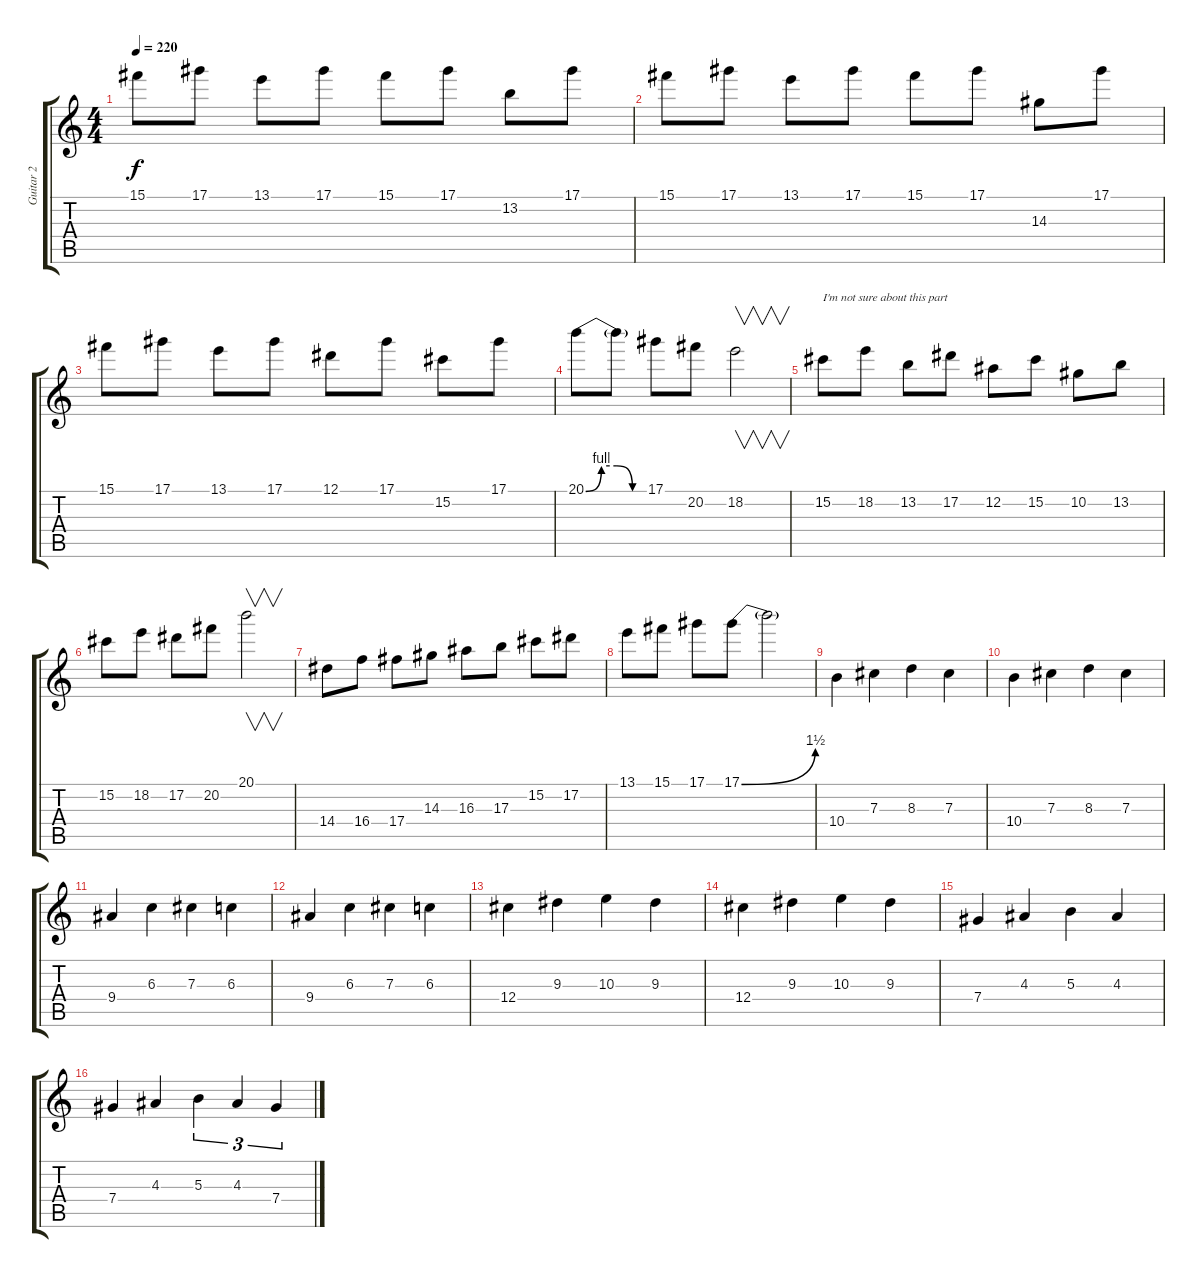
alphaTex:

\track ("Guitar 2" "Guitar 2") {instrument distortionguitar}
\staff {score tabs}
\tuning (Eb4 Bb3 Gb3 Db3 Ab2 Eb2) {hide}
\ts (4 4)
\tempo 220
\clef g2
\ks c
15.1.8{dy f} 17.1.8 13.1.8 17.1.8 15.1.8 17.1.8 13.2.8 17.1.8 |
15.1.8 17.1.8 13.1.8 17.1.8 15.1.8 17.1.8 14.3.8 17.1.8 |
15.1.8 17.1.8 13.1.8 17.1.8 12.1.8 17.1.8 15.2.8 17.1.8 |
20.1{be (custom 0 0 15 4 30 4 45 0 60 0)}.8 20.1{t}.8 17.1.8 20.2.8 18.2.2{v} |
15.2.8{txt "I'm not sure about this part"} 18.2.8 13.2.8 17.2.8 12.2.8 15.2.8 10.2.8 13.2.8 |
15.2.8 18.2.8 17.2.8 20.2.8 20.1.2{v} |
14.4.8 16.4.8 17.4.8 14.3.8 16.3.8 17.3.8 15.2.8 17.2.8 |
13.1.8 15.1.8 17.1.8 17.1{be (bend 0 0 60 6)}.8 17.1{t}.2 |
10.4.4 7.3.4 8.3.4 7.3.4 |
10.4.4 7.3.4 8.3.4 7.3.4 |
9.4.4 6.3.4 7.3.4 6.3.4 |
9.4.4 6.3.4 7.3.4 6.3.4 |
12.4.4 9.3.4 10.3.4 9.3.4 |
12.4.4 9.3.4 10.3.4 9.3.4 |
7.4.4 4.3.4 5.3.4 4.3.4 |
7.4.4 4.3.4 5.3.4{tu (3 2)} 4.3.4{tu (3 2)} 7.4.4{tu (3 2)}
